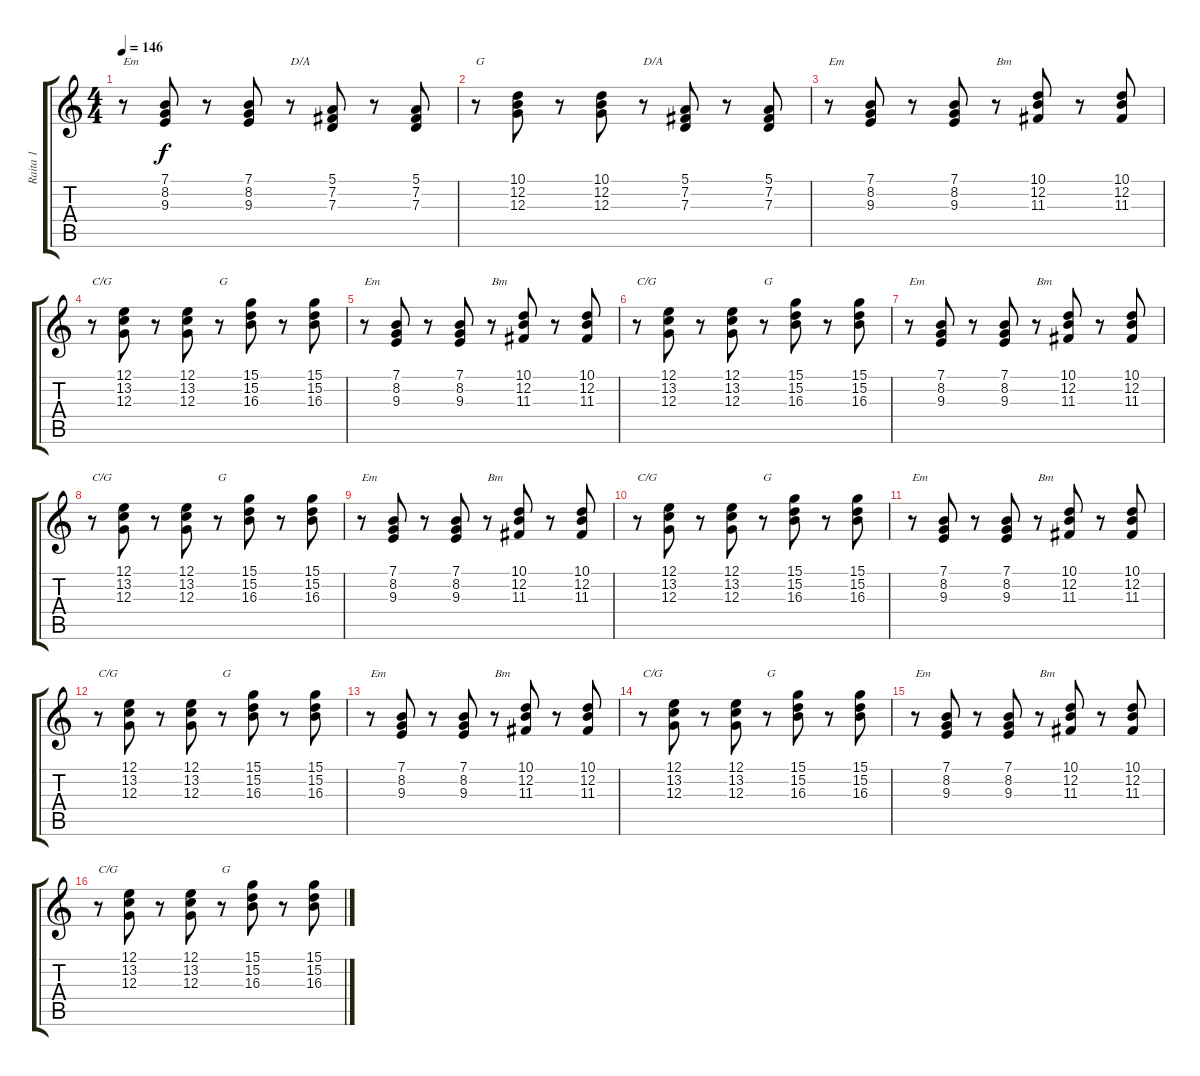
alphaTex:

\track ("Raita 1" "Raita 1") {instrument rockorgan}
\staff {score tabs}
\tuning (E4 B3 G3 D3 A2 E2) {hide}
\ts (4 4)
\tempo 146
\clef g2
\ks c
r.8{txt "Em" dy f} (7.1 8.2 9.3).8 r.8 (7.1 8.2 9.3).8 r.8{txt "D/A"} (5.1 7.2 7.3).8 r.8 (5.1 7.2 7.3).8 |
r.8{txt "G"} (10.1 12.2 12.3).8 r.8 (10.1 12.2 12.3).8 r.8{txt "D/A"} (5.1 7.2 7.3).8 r.8 (5.1 7.2 7.3).8 |
r.8{txt "Em"} (7.1 8.2 9.3).8 r.8 (7.1 8.2 9.3).8 r.8{txt "Bm"} (10.1 12.2 11.3).8 r.8 (10.1 12.2 11.3).8 |
r.8{txt "C/G"} (12.1 13.2 12.3).8 r.8 (12.1 13.2 12.3).8 r.8{txt "G"} (15.1 15.2 16.3).8 r.8 (15.1 15.2 16.3).8 |
r.8{txt "Em"} (7.1 8.2 9.3).8 r.8 (7.1 8.2 9.3).8 r.8{txt "Bm"} (10.1 12.2 11.3).8 r.8 (10.1 12.2 11.3).8 |
r.8{txt "C/G"} (12.1 13.2 12.3).8 r.8 (12.1 13.2 12.3).8 r.8{txt "G"} (15.1 15.2 16.3).8 r.8 (15.1 15.2 16.3).8 |
r.8{txt "Em"} (7.1 8.2 9.3).8 r.8 (7.1 8.2 9.3).8 r.8{txt "Bm"} (10.1 12.2 11.3).8 r.8 (10.1 12.2 11.3).8 |
r.8{txt "C/G"} (12.1 13.2 12.3).8 r.8 (12.1 13.2 12.3).8 r.8{txt "G"} (15.1 15.2 16.3).8 r.8 (15.1 15.2 16.3).8 |
r.8{txt "Em"} (7.1 8.2 9.3).8 r.8 (7.1 8.2 9.3).8 r.8{txt "Bm"} (10.1 12.2 11.3).8 r.8 (10.1 12.2 11.3).8 |
r.8{txt "C/G"} (12.1 13.2 12.3).8 r.8 (12.1 13.2 12.3).8 r.8{txt "G"} (15.1 15.2 16.3).8 r.8 (15.1 15.2 16.3).8 |
r.8{txt "Em"} (7.1 8.2 9.3).8 r.8 (7.1 8.2 9.3).8 r.8{txt "Bm"} (10.1 12.2 11.3).8 r.8 (10.1 12.2 11.3).8 |
r.8{txt "C/G"} (12.1 13.2 12.3).8 r.8 (12.1 13.2 12.3).8 r.8{txt "G"} (15.1 15.2 16.3).8 r.8 (15.1 15.2 16.3).8 |
r.8{txt "Em"} (7.1 8.2 9.3).8 r.8 (7.1 8.2 9.3).8 r.8{txt "Bm"} (10.1 12.2 11.3).8 r.8 (10.1 12.2 11.3).8 |
r.8{txt "C/G"} (12.1 13.2 12.3).8 r.8 (12.1 13.2 12.3).8 r.8{txt "G"} (15.1 15.2 16.3).8 r.8 (15.1 15.2 16.3).8 |
r.8{txt "Em"} (7.1 8.2 9.3).8 r.8 (7.1 8.2 9.3).8 r.8{txt "Bm"} (10.1 12.2 11.3).8 r.8 (10.1 12.2 11.3).8 |
r.8{txt "C/G"} (12.1 13.2 12.3).8 r.8 (12.1 13.2 12.3).8 r.8{txt "G"} (15.1 15.2 16.3).8 r.8 (15.1 15.2 16.3).8
